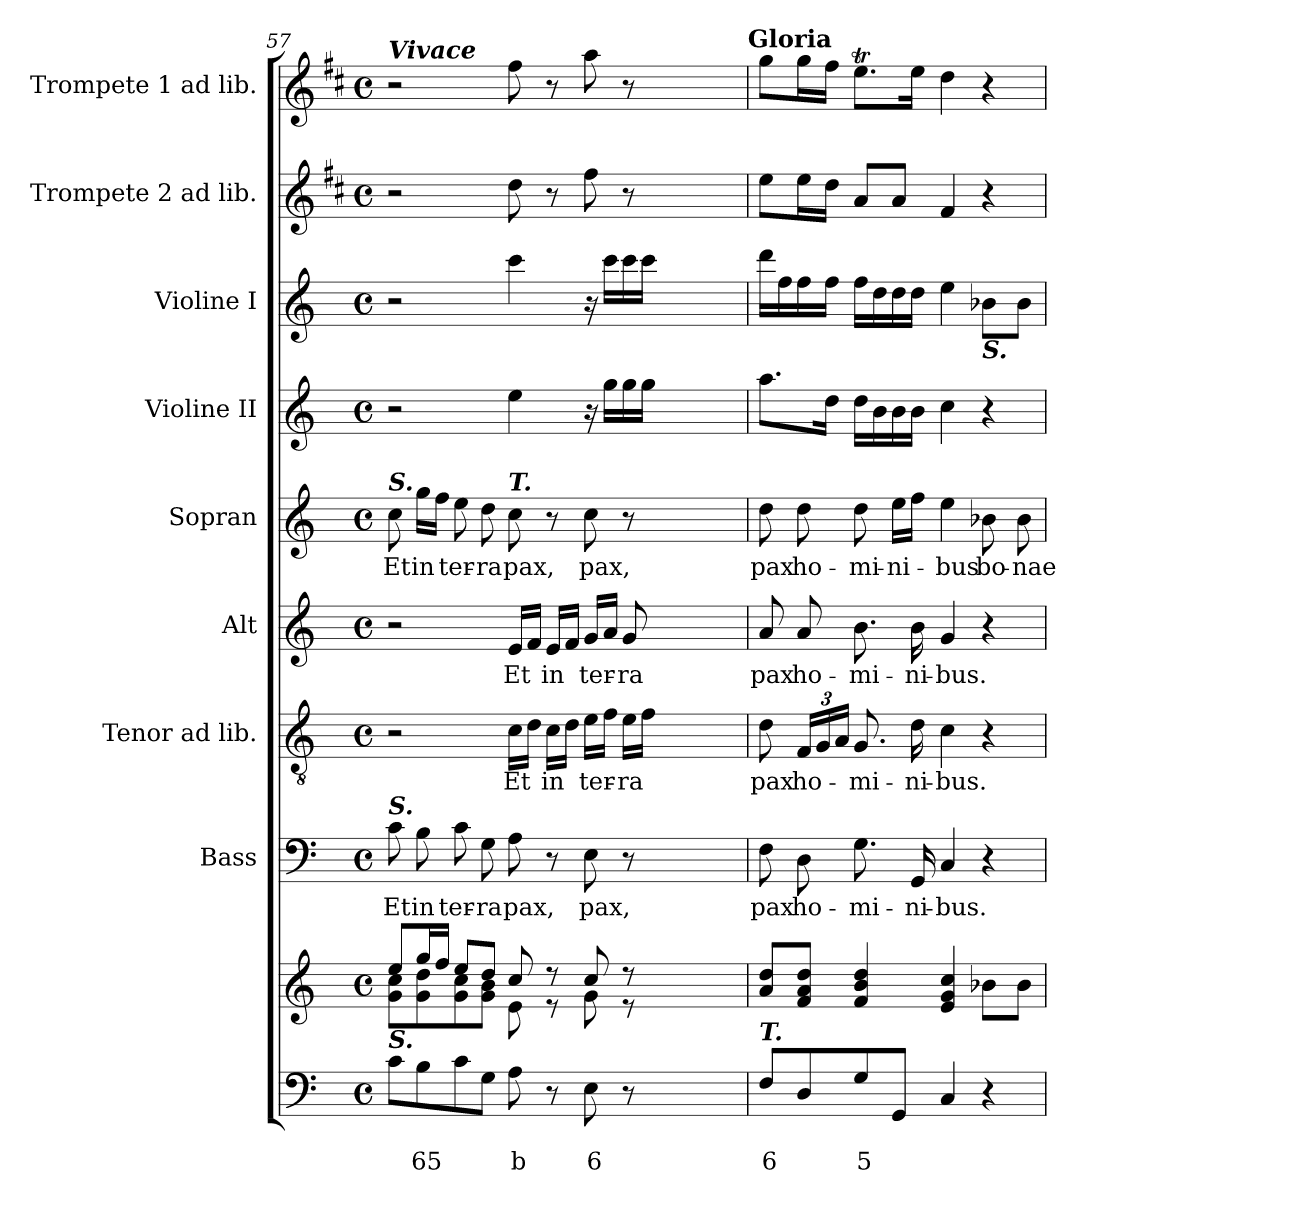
**kern	**text	**text	**kern	**kern	**text	**kern	**text	**kern	**text	**kern	**text	**kern	**kern	**kern	**kern
*part9	*part9	*part9	*part9	*part8	*part8	*part7	*part7	*part6	*part6	*part5	*part5	*part4	*part3	*part2	*part1
*staff10	*staff10	*staff10	*staff9	*staff8	*staff8	*staff7	*staff7	*staff6	*staff6	*staff5	*staff5	*staff4	*staff3	*staff2	*staff1
*	*	*	*	*I"Bass	*	*I"Tenor ad lib.	*	*I"Alt	*	*I"Sopran	*	*I"Violine II	*I"Violine I	*I"Trompete 2 ad lib.	*I"Trompete 1 ad lib.
*	*	*	*	*I'B.	*	*I'T.	*	*I'A.	*	*I'S.	*	*I'Vl. II	*I'Vl. I	*I'Trp. 2	*I'Trp. 1
!!LO:PB:g=z
*clefF4	*	*	*clefG2	*clefF4	*	*clefGv2	*	*clefG2	*	*clefG2	*	*clefG2	*clefG2	*clefG2	*clefG2
*	*	*	*	*	*	*	*	*	*	*	*	*	*	*ITrd1c2	*ITrd1c2
*k[]	*	*	*k[]	*k[]	*	*k[]	*	*k[]	*	*k[]	*	*k[]	*k[]	*k[]	*k[]
*C:	*	*	*C:	*C:	*	*C:	*	*C:	*	*C:	*	*C:	*C:	*C:	*C:
*M4/4	*	*	*M4/4	*M4/4	*	*M4/4	*	*M4/4	*	*M4/4	*	*M4/4	*M4/4	*M4/4	*M4/4
*met(c)	*	*	*met(c)	*met(c)	*	*met(c)	*	*met(c)	*	*met(c)	*	*met(c)	*met(c)	*met(c)	*met(c)
=57	=57	=57	=57	=57	=57	=57	=57	=57	=57	=57	=57	=57	=57	=57	=57
*	*	*	*^	*	*	*	*	*	*	*	*	*	*	*	*
!	!	!	!	!	!	!	!	!	!	!	!	!	!	!	!	!LO:TX:a:Bi:t=Vivace
!	!	!	!	!	!	!	!	!	!	!	!LO:TX:a:Bi:t=S.	!	!	!	!	!
!	!	!	!	!	!LO:TX:a:Bi:t=S.	!	!	!	!	!	!	!	!	!	!	!
!LO:TX:a:Bi:t=S.	!	!	!	!	!	!	!	!	!	!	!	!	!	!	!	!
!	!	!	!	!	!	!LO:LY:b	!	!	!	!	!	!LO:LY:b	!	!	!	!
8c\L	.	.	8ee/L	8g\ 8cc\L	8c\	Et	2r	.	2r	.	8cc\	Et	2r	2r	2r	2r
!	!	!LO:LY:b	!	!	!	!LO:LY:b	!	!	!	!	!	!LO:LY:b	!	!	!	!
8B\	.	65	16gg/L	8g\ 8dd\	8B\	in	.	.	.	.	16gg\LL	in	.	.	.	.
.	.	.	16ff/JJ	.	.	.	.	.	.	.	16ff\JJ	.	.	.	.	.
!	!	!	!	!	!	!LO:LY:b	!	!	!	!	!	!LO:LY:b	!	!	!	!
8c\	.	.	8ee/L	8g\ 8cc\	8c\	ter-	.	.	.	.	8ee\	ter-	.	.	.	.
!	!	!	!	!	!	!LO:LY:b	!	!	!	!	!	!LO:LY:b	!	!	!	!
8G\J	.	.	8dd/J	8g\ 8b\J	8G\	-ra	.	.	.	.	8dd\	-ra	.	.	.	.
!	!	!	!	!	!	!	!	!	!	!	!LO:TX:a:Bi:t=T.	!	!	!	!	!
!	!	!LO:LY:b	!	!	!	!LO:LY:b	!	!LO:LY:b	!	!LO:LY:b	!	!LO:LY:b	!	!	!	!
8A\	.	b	8cc/	8e\	8A\	pax,	16c\LL	Et	16e/LL	Et	8cc\	pax,	4ee\	4ccc\	8cc\	8ee\
.	.	.	.	.	.	.	16d\JJ	.	16f/JJ	.	.	.	.	.	.	.
!	!	!	!	!	!	!	!	!LO:LY:b	!	!LO:LY:b	!	!	!	!	!	!
8r	.	.	8r	8r	8r	.	16c\LL	in	16e/LL	in	8r	.	.	.	8r	8r
.	.	.	.	.	.	.	16d\JJ	.	16f/JJ	.	.	.	.	.	.	.
!	!	!LO:LY:b	!	!	!	!LO:LY:b	!	!LO:LY:b	!	!LO:LY:b	!	!LO:LY:b	!	!	!	!
8E\	.	6	8cc/	8g\	8E\	pax,	16e\LL	ter-	16g/LL	ter-	8cc\	pax,	16r	16r	8ee\	8gg\
.	.	.	.	.	.	.	16f\JJ	.	16a/JJ	.	.	.	16gg\LL	16ccc\LL	.	.
!	!	!	!	!	!	!	!	!LO:LY:b	!	!LO:LY:b	!	!	!	!	!	!
8r	.	.	8r	8r	8r	.	16e\LL	-ra	8g/	-ra	8r	.	16gg\	16ccc\	8r	8r
.	.	.	.	.	.	.	16f\JJ	.	.	.	.	.	16gg\JJ	16ccc\JJ	.	.
2..ryy	.	.	2..ryy	2..ryy	2..ryy	.	2..ryy	.	2..ryy	.	2..ryy	.	2..ryy	2..ryy	2..ryy	2..ryy
!	!	!	!	!	!	!	!	!	!	!	!	!	!	!	!	!LO:TX:a:B:t=Gloria
=58	=58	=58	=58	=58	=58	=58	=58	=58	=58	=58	=58	=58	=58	=58	=58	=58
!LO:TX:a:Bi:t=T.	!	!	!	!	!	!	!	!	!	!	!	!	!	!	!	!
!	!	!LO:LY:b	!	!	!	!LO:LY:b	!	!LO:LY:b	!	!LO:LY:b	!	!LO:LY:b	!	!	!	!
*	*	*	*v	*v	*	*	*	*	*	*	*	*	*	*	*	*
8F/L	.	6	8a/ 8dd/L	8F\	pax	8d\	pax	8a/	pax	8dd\	pax	8.aa\L	16ddd\LL	8dd\L	8ff\L
.	.	.	.	.	.	.	.	.	.	.	.	.	16ff\	.	.
!	!	!	!	!	!LO:LY:b	!	!LO:LY:b	!	!LO:LY:b	!	!LO:LY:b	!	!	!	!
8D/	.	.	8f/ 8a/ 8dd/J	8D\	ho-	24F/LL	ho-	8a/	ho-	8dd\	ho-	.	16ff\	16dd\L	16ff\L
.	.	.	.	.	.	24G/	.	.	.	.	.	.	.	.	.
.	.	.	.	.	.	.	.	.	.	.	.	16dd\Jk	16ff\JJ	16cc\JJ	16ee\JJ
.	.	.	.	.	.	24A/JJ	.	.	.	.	.	.	.	.	.
!	!	!LO:LY:b	!	!	!LO:LY:b	!	!LO:LY:b	!	!LO:LY:b	!	!LO:LY:b	!	!	!	!
8G/	.	5	4f/ 4b/ 4dd/	8.G\	-mi-	8.G/	-mi-	8.b\	-mi-	8dd\	-mi-	16dd\LL	16ff\LL	8g/L	8.ddT\L
.	.	.	.	.	.	.	.	.	.	.	.	16b\	16dd\	.	.
!	!	!	!	!	!	!	!	!	!	!	!LO:LY:b	!	!	!	!
8GG/J	.	.	.	.	.	.	.	.	.	16ee\LL	-ni-	16b\	16dd\	8g/J	.
!	!	!	!	!	!LO:LY:b	!	!LO:LY:b	!	!LO:LY:b	!	!	!	!	!	!
.	.	.	.	16GG/	-ni-	16d\	-ni-	16b\	-ni-	16ff\JJ	.	16b\JJ	16dd\JJ	.	16dd\Jk
!	!	!	!	!	!LO:LY:b	!	!LO:LY:b	!	!LO:LY:b	!	!LO:LY:b	!	!	!	!
4C/	.	.	4e/ 4g/ 4cc/	4C/	-bus.	4c\	-bus.	4g/	-bus.	4ee\	-bus	4cc\	4ee\	4e/	4cc\
!	!	!	!	!	!	!	!	!	!	!	!	!	!LO:TX:b:Bi:t=S.	!	!
!	!	!	!	!	!	!	!	!	!	!	!LO:LY:b	!	!	!	!
4r	.	.	8b-X\L	4r	.	4r	.	4r	.	8b-X\	bo-	4r	8b-X\L	4r	4r
!	!	!	!	!	!	!	!	!	!	!	!LO:LY:b	!	!	!	!
.	.	.	8b-\J	.	.	.	.	.	.	8b-\	-nae	.	8b-\J	.	.
=	=	=	=	=	=	=	=	=	=	=	=	=	=	=	=
*-	*-	*-	*-	*-	*-	*-	*-	*-	*-	*-	*-	*-	*-	*-	*-
